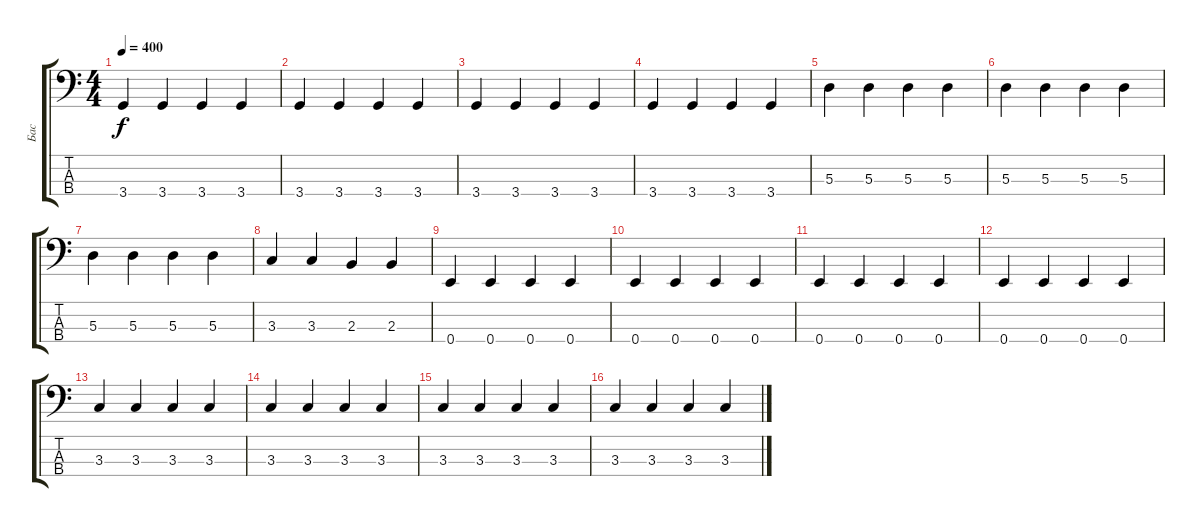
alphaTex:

\track ("Бас" "Бас") {instrument electricbassfinger}
\staff {score tabs}
\tuning (G2 D2 A1 E1) {hide}
\ts (4 4)
\tempo 400
\clef f4
\ks c
3.4.4{dy f} 3.4.4 3.4.4 3.4.4 |
3.4.4 3.4.4 3.4.4 3.4.4 |
3.4.4 3.4.4 3.4.4 3.4.4 |
3.4.4 3.4.4 3.4.4 3.4.4 |
5.3.4 5.3.4 5.3.4 5.3.4 |
5.3.4 5.3.4 5.3.4 5.3.4 |
5.3.4 5.3.4 5.3.4 5.3.4 |
3.3.4 3.3.4 2.3.4 2.3.4 |
0.4.4 0.4.4 0.4.4 0.4.4 |
0.4.4 0.4.4 0.4.4 0.4.4 |
0.4.4 0.4.4 0.4.4 0.4.4 |
0.4.4 0.4.4 0.4.4 0.4.4 |
3.3.4 3.3.4 3.3.4 3.3.4 |
3.3.4 3.3.4 3.3.4 3.3.4 |
3.3.4 3.3.4 3.3.4 3.3.4 |
3.3.4 3.3.4 3.3.4 3.3.4
